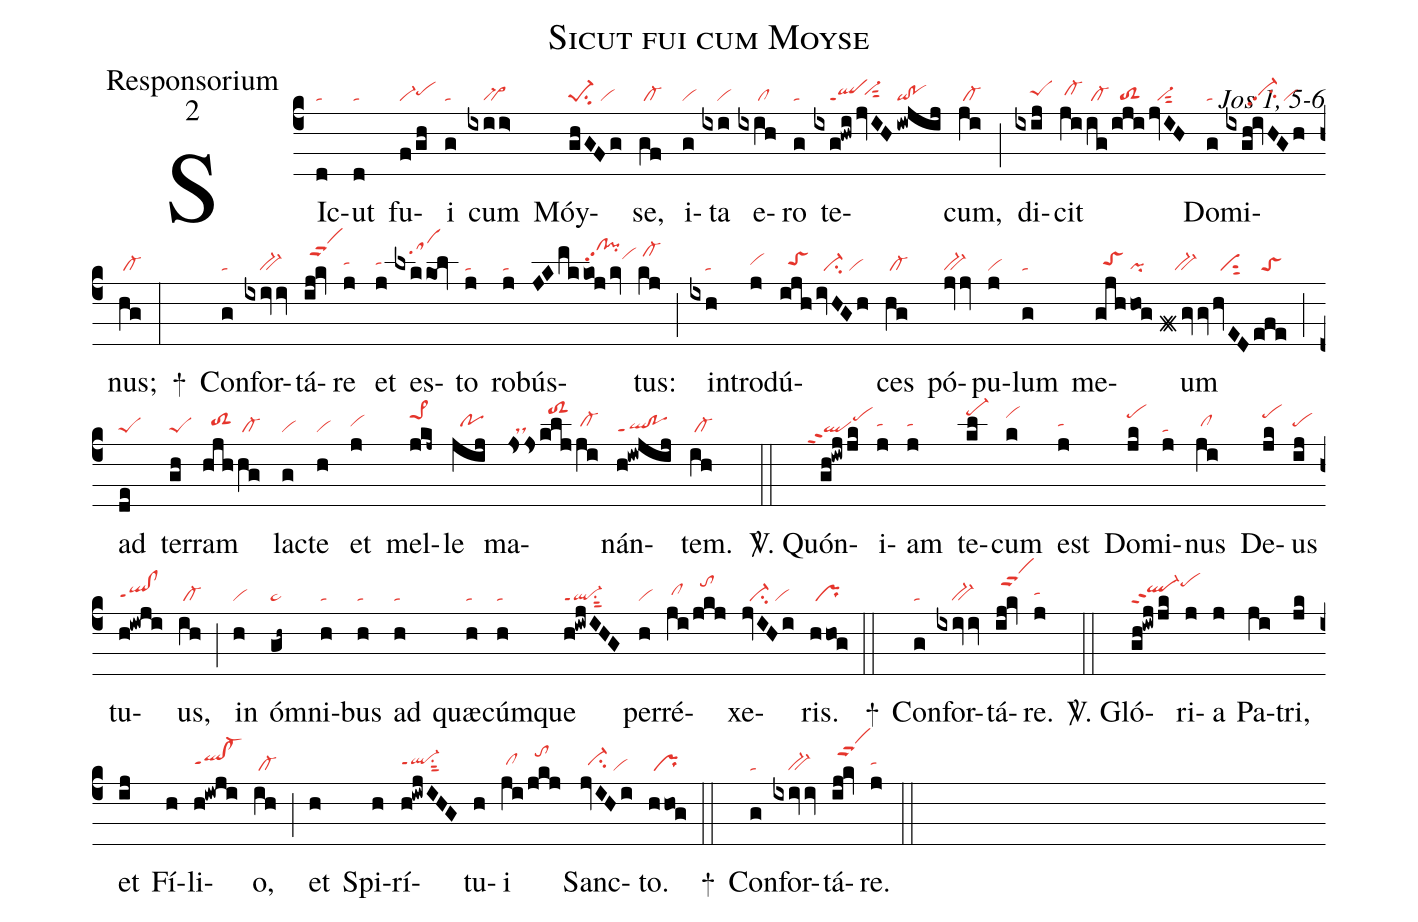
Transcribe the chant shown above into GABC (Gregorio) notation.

name:Sicut fui cum Moyse;
office-part:Responsorium;
mode:2;
commentary:Jos 1, 5-6;
nabc-lines:1;
%%
(c4)SIc(d|ta)ut(d|ta) fu(f/gh|vi-pehh)i(g|ta) cum(ixii>|////bv>) Móy(ghGFg|pe-1su2/vi)se,(gf|/cl-)  i(g|vi)ta(ixi|////vi) e(ixih|/////cl)ro(g|ta) te(ixg!hwi|////qlppt1|/jvIH|//vi-hhsut2|/iwjij|qi!po)cum,(ji|/cl-) (;) di(ixij|////peShh)cit(ji|/cl-hh|ig|/cl-|/iji|//toS2|/jvIH|//vi-sut2) Do(g|ta)mi(ixgh!ivHGh|//////vi-hhpp2su2/vi)nus;(hg|/cl-) (:)
+() Con(g|ta)for(ixiviv|////bv-)tá(ij!kv|/vihkppt2)re(j|tahh) et(j|tahh) es(lxkkol|////sahl)to(j|ta) ro(j|ta)bús(JKmkkoj/kv|//////////////clhm!pihmpp2vihj)tus:(kj|/cl-hk) (;) in(ixh|////ta)tro(j|vihh)dú(ijh|//toShh|/ivHGh|//vi-su2/vi)ces(hg|/cl-) pó(jvjv|bv-)pu(j|vi)lum(g|ta) me(gjh|//toShh|hog|pi)um(f#gvgv|////bv-|hvED|//visut2|efe|//toS) (;) ad(de|peS) ter(gh|peS)ram(hjh|//toS2hh|hg|/cl-) lac(g|vi)te(h|vi) et(j|vihh) mel(jkj~|pe>1hk)le(jij|//pohh) ma(jss|//ds|klj|//toS2hl|ji|/cl-hh)nán(h!iwjij|ql!poppt1)tem.(ih|/cl-) (::)

<sp>V/</sp>. Quón(gh!iwjjk|```qlppt2pehj)i(j|tahh)am(j|tahh) te(kl|pe-hl)cum(k|vihk) est(j|tahh) Do(jk|pehk)mi(j|ta)nus(ji|/clhh) De(jk|pehk)us(ij|pehh) tu(h!iwji|qlhg!clhgppt1)us,(ih|/cl-) (;) in(h|vi) óm(gh~|pe~)ni(h|ta)bus(h|ta) ad(h|ta) quæ(h|ta)cúm(h|ta)que(h!iwjIHG|ql-ppt1su1sut2) per(h|vi)ré(ji|/clhh|/jkj|//tohk)xe(jvIHi|//vi-su2/vi)ris.(hhog|/pr) (::)
+() Con(g|ta)for(ixiviv|////bv-)tá(ij!kv|/vihkppt2)re.(j|tahh) (::)

<sp>V/</sp>. Gló(gh!iwjjk|ql-hippt2pehk)ri(j)a(j) Pa(ji)tri,(jk) et(ij) Fí(h)li(h!iwji|qlhh!cl-hhppt1)o,(ih|/cl-) (;) et(h) Spi(h)rí(h!iwjIHG|ql-hhppt1su1sut2)tu(h)i(ji|/clhh|/jkj|//tohk) Sanc(jvIHi|//vi-hhsu2/vi)to.(hhog|/pr) (::)
+() Con(g|ta)for(ixiviv|////bv-)tá(ij!kv|/vihkppt2)re.(j|tahh) (::)
